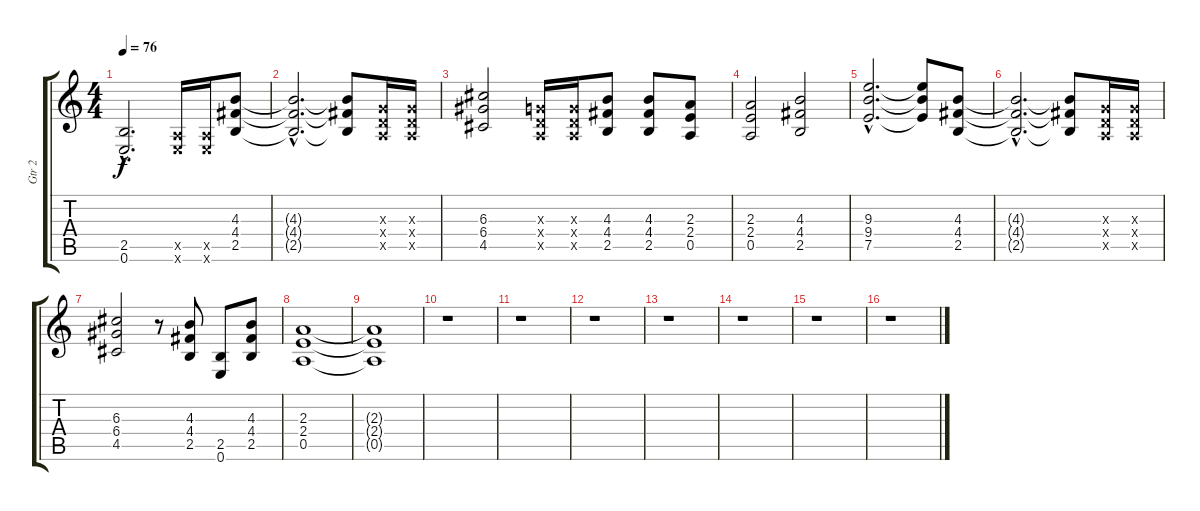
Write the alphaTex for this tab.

\track ("Gtr 2" "Gtr 2") {instrument distortionguitar}
\staff {score tabs}
\tuning (E4 B3 G3 D3 A2 E2) {hide}
\ts (4 4)
\tempo 76
\clef g2
\ks c
(2.5{hac} 0.6{hac}).2{d dy f instrument distortionguitar} (0.5{x} 0.6{x}).16 (0.5{x} 0.6{x}).16 (4.3 4.4 2.5).8 |
(4.3{hac t} 4.4{hac t} 2.5{hac t}).2{d} (4.3{t} 4.4{t} 2.5{t}).8 (0.3{x} 0.4{x} 0.5{x}).16 (0.3{x} 0.4{x} 0.5{x}).16 |
(6.3 6.4 4.5).2 (0.3{x} 0.4{x} 0.5{x}).16 (0.3{x} 0.4{x} 0.5{x}).16 (4.3 4.4 2.5).8 (4.3 4.4 2.5).8 (2.3 2.4 0.5).8 |
(2.3 2.4 0.5).2 (4.3 4.4 2.5).2 |
(9.3{hac} 9.4{hac} 7.5{hac}).2{d} (9.3{t} 9.4{t} 7.5{t}).8 (4.3 4.4 2.5).8 |
(4.3{hac t} 4.4{hac t} 2.5{hac t}).2{d} (4.3{t} 4.4{t} 2.5{t}).8 (0.3{x} 0.4{x} 0.5{x}).16 (0.3{x} 0.4{x} 0.5{x}).16 |
(6.3 6.4 4.5).2 r.8 (4.3 4.4 2.5).8 (2.5 0.6).8 (4.3 4.4 2.5).8 |
(2.3 2.4 0.5).1 |
(2.3{t} 2.4{t} 0.5{t}).1 |
r.1 |
r.1 |
r.1 |
r.1 |
r.1 |
r.1 |
r.1
